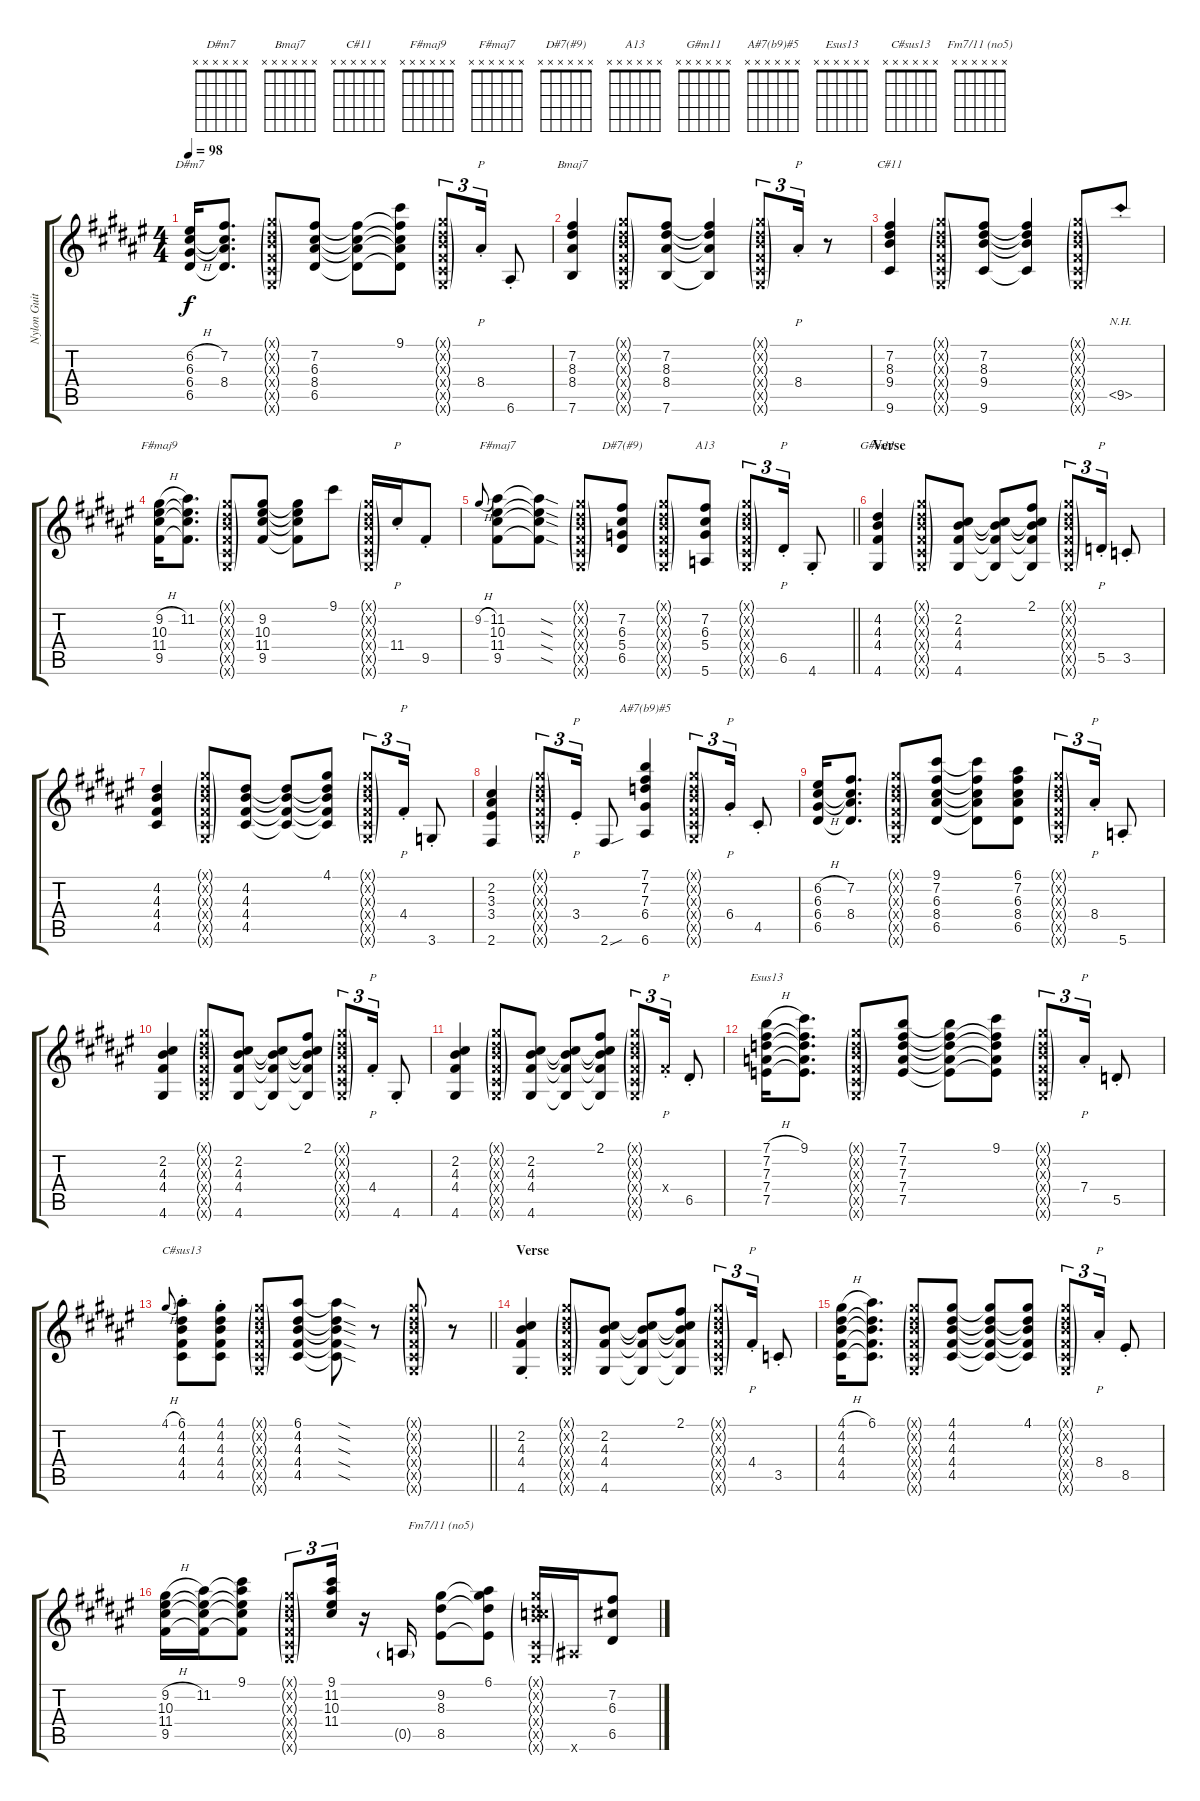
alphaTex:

\track ("Nylon Guitar" "Nylon Guit") {instrument acousticguitarnylon}
\staff {score tabs}
\tuning (E4 B3 G3 D3 A2 E2) {hide}
\chord ("D#m7" x x x x x x)
\chord ("Bmaj7" x x x x x x)
\chord ("C#11" x x x x x x)
\chord ("F#maj9" x x x x x x)
\chord ("F#maj7" x x x x x x)
\chord ("D#7(#9)" x x x x x x)
\chord ("A13" x x x x x x)
\chord ("G#m11" x x x x x x)
\chord ("A#7(b9)#5" x x x x x x)
\chord ("Esus13" x x x x x x)
\chord ("C#sus13" x x x x x x)
\chord ("Fm7/11 (no5)" x x x x x x)
\ts (4 4)
\tempo 98
\clef g2
\ks f#
(6.2{h} 6.3 6.4{h} 6.5).16{ch "D#m7" dy f} (7.2 6.3{t} 8.4 6.5{t}).8{d} (4.1{g x} 4.2{g x} 4.3{g x} 4.4{g x} 4.5{g x} 4.6{g x}).8 (7.2 6.3 8.4 6.5).8 (7.2{t} 6.3{t} 8.4{t} 6.5{t}).8 (9.1 7.2{t} 6.3{t} 8.4{t} 6.5{t}).8 (4.1{g x} 4.2{g x} 4.3{g x} 4.4{g x} 4.5{g x} 4.6{g x}).8{tu (3 2)} 8.4{st}.16{p tu (3 2)} 6.6{st}.8 |
(7.2 8.3 8.4 7.6).4{ch "Bmaj7"} (4.1{g x} 4.2{g x} 4.3{g x} 4.4{g x} 4.5{g x} 4.6{g x}).8 (7.2 8.3 8.4 7.6).8 (7.2{t} 8.3{t} 8.4{t} 7.6{t}).4 (4.1{g x} 4.2{g x} 4.3{g x} 4.4{g x} 4.5{g x} 4.6{g x}).8{tu (3 2)} 8.4{st}.16{p tu (3 2)} r.8 |
(7.2 8.3 9.4 9.6).4{ch "C#11"} (4.1{g x} 4.2{g x} 4.3{g x} 4.4{g x} 4.5{g x} 4.6{g x}).8 (7.2 8.3 9.4 9.6).8 (7.2{t} 8.3{t} 9.4{t} 9.6{t}).4 (4.1{g x} 4.2{g x} 4.3{g x} 4.4{g x} 4.5{g x} 4.6{g x}).8 9.5{nh st}.8 |
(9.2{h} 10.3 11.4 9.5).16{ch "F#maj9"} (11.2 10.3{t} 11.4{t} 9.5{t}).8{d} (4.1{g x} 4.2{g x} 4.3{g x} 4.4{g x} 4.5{g x} 4.6{g x}).8 (9.2 10.3 11.4 9.5).8 (9.2{t} 10.3{t} 11.4{t} 9.5{t}).8 9.1.8 (4.1{g x} 4.2{g x} 4.3{g x} 4.4{g x} 4.5{g x} 4.6{g x}).16 11.4{st}.16{p} 9.5{st}.8 |
\barLineRight lightlight
9.2{h}.8{gr onbeat} (11.2 10.3 11.4 9.5).8{ch "F#maj7"} (11.2{sod t} 10.3{sod t} 11.4{sod t} 9.5{sod t}).8 (4.1{g x} 4.2{g x} 4.3{g x} 4.4{g x} 4.5{g x} 4.6{g x}).8 (7.2 6.3 5.4 6.5).8{ch "D#7(#9)"} (4.1{g x} 4.2{g x} 4.3{g x} 4.4{g x} 4.5{g x} 4.6{g x}).8 (7.2 6.3 5.4 5.6).8{ch "A13"} (4.1{g x} 4.2{g x} 4.3{g x} 4.4{g x} 4.5{g x} 4.6{g x}).8{tu (3 2)} 6.5{st}.16{p tu (3 2)} 4.6{st}.8 |
\section ("" "Verse")
(4.2 4.3 4.4 4.6).4{ch "G#m11"} (4.1{g x} 4.2{g x} 4.3{g x} 4.4{g x} 4.5{g x} 4.6{g x}).8 (2.2 4.3 4.4 4.6).8 (2.2{t} 4.3{t} 4.4{t} 4.6{t}).8 (2.1 2.2{t} 4.3{t} 4.4{t} 4.6{t}).8 (4.1{g x} 4.2{g x} 4.3{g x} 4.4{g x} 4.5{g x} 4.6{g x}).8{tu (3 2)} 5.5{st}.16{p tu (3 2)} 3.5{st}.8 |
(4.2 4.3 4.4 4.5).4 (4.1{g x} 4.2{g x} 4.3{g x} 4.4{g x} 4.5{g x} 4.6{g x}).8 (4.2 4.3 4.4 4.5).8 (4.2{t} 4.3{t} 4.4{t} 4.5{t}).8 (4.1 4.2{t} 4.3{t} 4.4{t} 4.5{t}).8 (4.1{g x} 4.2{g x} 4.3{g x} 4.4{g x} 4.5{g x} 4.6{g x}).8{tu (3 2)} 4.4{st}.16{p tu (3 2)} 3.6{st}.8 |
(2.2 3.3 3.4 2.6).4 (4.1{g x} 4.2{g x} 4.3{g x} 4.4{g x} 4.5{g x} 4.6{g x}).8{tu (3 2)} 3.4{st}.16{p tu (3 2)} 2.6{sou}.8 (7.1 7.2 7.3 6.4 6.6).4{ch "A#7(b9)#5"} (4.1{g x} 3.2{g x} 4.3{g x} 4.4{g x} 4.5{g x} 4.6{g x}).8{tu (3 2)} 6.4{st}.16{p tu (3 2)} 4.5{st}.8 |
(6.2{h} 6.3 6.4{h} 6.5).16 (7.2 6.3{t} 8.4 6.5{t}).8{d} (4.1{g x} 4.2{g x} 4.3{g x} 4.4{g x} 4.5{g x} 4.6{g x}).8 (9.1 7.2 6.3 8.4 6.5).8 (9.1{t} 7.2{t} 6.3{t} 8.4{t} 6.5{t}).8 (6.1 7.2 6.3 8.4 6.5).8 (4.1{g x} 4.2{g x} 4.3{g x} 4.4{g x} 4.5{g x} 4.6{g x}).8{tu (3 2)} 8.4{st}.16{p tu (3 2)} 5.6{st}.8 |
(2.2 4.3 4.4 4.6).4 (4.1{g x} 4.2{g x} 4.3{g x} 4.4{g x} 4.5{g x} 4.6{g x}).8 (2.2 4.3 4.4 4.6).8 (2.2{t} 4.3{t} 4.4{t} 4.6{t}).8 (2.1 2.2{t} 4.3{t} 4.4{t} 4.6{t}).8 (4.1{g x} 4.2{g x} 4.3{g x} 4.4{g x} 4.5{g x} 4.6{g x}).8{tu (3 2)} 4.4{st}.16{p tu (3 2)} 4.6{st}.8 |
(2.2 4.3 4.4 4.6).4 (4.1{g x} 4.2{g x} 4.3{g x} 4.4{g x} 4.5{g x} 4.6{g x}).8 (2.2 4.3 4.4 4.6).8 (2.2{t} 4.3{t} 4.4{t} 4.6{t}).8 (2.1 2.2{t} 4.3{t} 4.4{t} 4.6{t}).8 (4.1{g x} 4.2{g x} 4.3{g x} 4.4{g x} 4.5{g x} 4.6{g x}).8{tu (3 2)} 4.4{st x}.16{p tu (3 2)} 6.5{st}.8 |
(7.1{h} 7.2 7.3 7.4 7.5).16{ch "Esus13"} (9.1 7.2{t} 7.3{t} 7.4{t} 7.5{t}).8{d} (4.1{g x} 3.2{g x} 4.3{g x} 4.4{g x} 4.5{g x} 4.6{g x}).8 (7.1 7.2 7.3 7.4 7.5).8 (7.1{t} 7.2{t} 7.3{t} 7.4{t} 7.5{t}).8 (9.1 7.2{t} 7.3{t} 7.4{t} 7.5{t}).8 (4.1{g x} 3.2{g x} 4.3{g x} 4.4{g x} 4.5{g x} 4.6{g x}).8{tu (3 2)} 7.4{st}.16{p tu (3 2)} 5.5{st}.8 |
\barLineRight lightlight
4.1{h}.8{gr onbeat} (6.1{st} 4.2{st} 4.3{st} 4.4{st} 4.5{st}).8{ch "C#sus13"} (4.1{st} 4.2{st} 4.3{st} 4.4{st} 4.5{st}).8 (4.1{g x} 4.2{g x} 4.3{g x} 4.4{g x} 4.5{g x} 4.6{g x}).8 (6.1 4.2 4.3 4.4 4.5).8 (6.1{sod t} 4.2{sod t} 4.3{sod t} 4.4{sod t} 4.5{sod t}).8 r.8 (4.1{g x} 4.2{g x} 4.3{g x} 4.4{g x} 4.5{g x} 4.6{g x}).8 r.8 |
\section ("" "Verse")
(2.2{st} 4.3{st} 4.4{st} 4.6{st}).4 (4.1{g x} 4.2{g x} 4.3{g x} 4.4{g x} 4.5{g x} 4.6{g x}).8 (2.2 4.3 4.4 4.6).8 (2.2{t} 4.3{t} 4.4{t} 4.6{t}).8 (2.1 2.2{t} 4.3{t} 4.4{t} 4.6{t}).8 (4.1{g x} 4.2{g x} 4.3{g x} 4.4{g x} 4.5{g x} 4.6{g x}).8{tu (3 2)} 4.4{st}.16{p tu (3 2)} 3.5{st}.8 |
(4.1{h} 4.2 4.3 4.4 4.5).16 (6.1 4.2{t} 4.3{t} 4.4{t} 4.5{t}).8{d} (4.1{g x} 4.2{g x} 4.3{g x} 4.4{g x} 4.5{g x} 4.6{g x}).8 (4.1 4.2 4.3 4.4 4.5).8 (4.1{t} 4.2{t} 4.3{t} 4.4{t} 4.5{t}).8 (4.1 4.2{t} 4.3{t} 4.4{t} 4.5{t}).8 (4.1{g x} 4.2{g x} 4.3{g x} 4.4{g x} 4.5{g x} 4.6{g x}).8{tu (3 2)} 8.4{st}.16{p tu (3 2)} 8.5{st}.8 |
(9.2{h} 10.3 11.4 9.5).16 (11.2 10.3{t} 11.4{t} 9.5{t}).16 (9.1 11.2{t} 10.3{t} 11.4{t} 9.5{t}).8 (4.1{g x} 4.2{g x} 4.3{g x} 4.4{g x} 4.5{g x} 4.6{g x}).8{tu (3 2)} (9.1 11.2 10.3 11.4).16{tu (3 2)} r.16 0.5{g}.16 (9.2 8.3 8.5).8{ch "Fm7/11 (no5)"} (6.1 9.2{t} 8.3{t} 8.5{t}).8 (4.1{g x} 4.2{g x} 4.3{g x} 10.4{g x} 4.5{g x} 4.6{g x}).16 6.6{x}.16 (7.2 6.3 6.5).8
